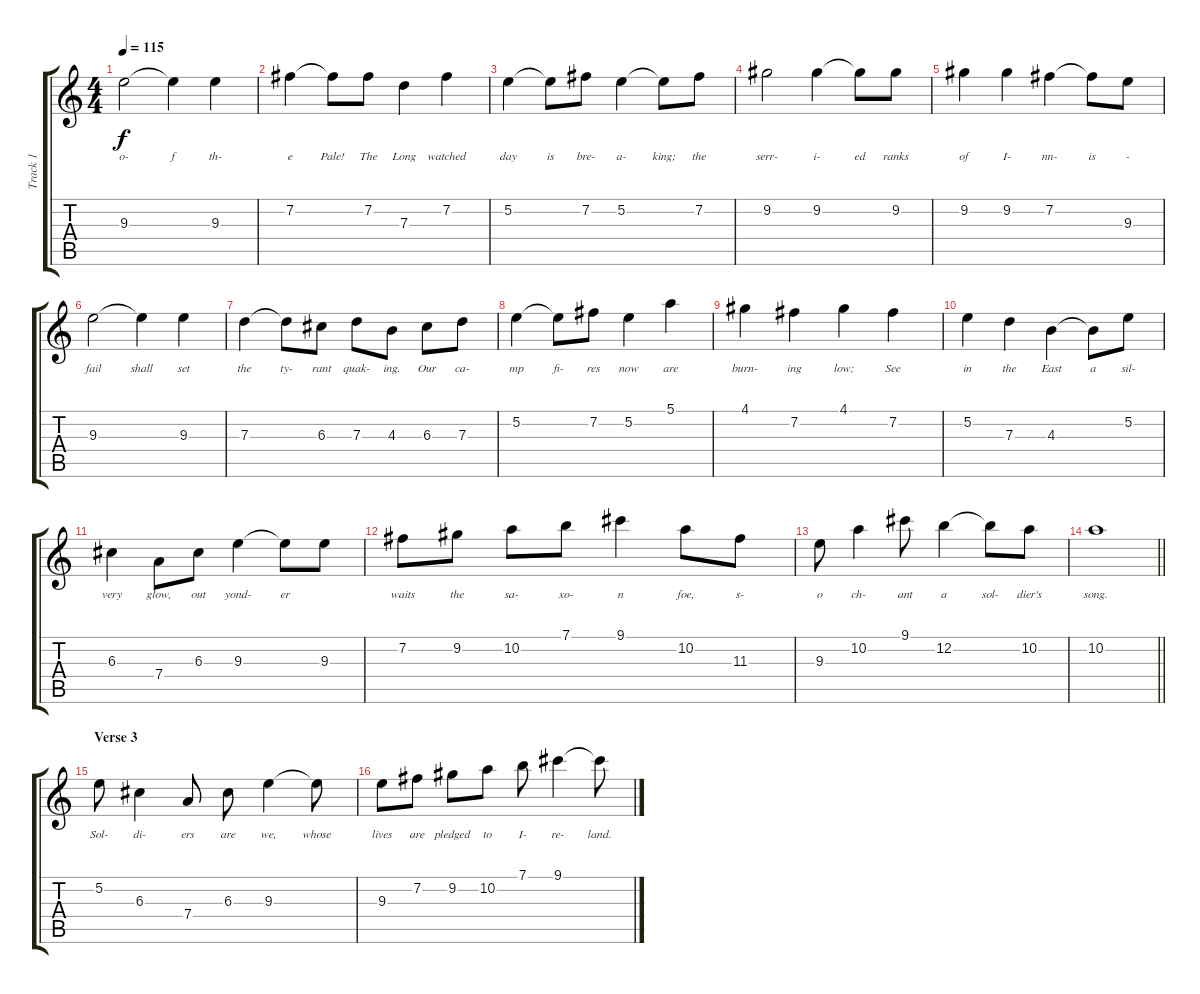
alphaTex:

\track ("Track 1" "Track 1") {instrument acousticguitarsteel}
\staff {score tabs}
\tuning (E4 B3 G3 D3 A2 E2) {hide}
\ts (4 4)
\tempo 115
\clef g2
\ks c
9.3.2{lyrics (0 "o-") lyrics (1 "") lyrics (2 "") lyrics (3 "") lyrics (4 "") dy f} 9.3{t}.4{lyrics (0 "f") lyrics (1 "") lyrics (2 "") lyrics (3 "") lyrics (4 "")} 9.3.4{lyrics (0 "th-") lyrics (1 "") lyrics (2 "") lyrics (3 "") lyrics (4 "")} |
7.2.4{lyrics (0 "e") lyrics (1 "") lyrics (2 "") lyrics (3 "") lyrics (4 "")} 7.2{t}.8{lyrics (0 "Pale!") lyrics (1 "") lyrics (2 "") lyrics (3 "") lyrics (4 "")} 7.2.8{lyrics (0 "The") lyrics (1 "") lyrics (2 "") lyrics (3 "") lyrics (4 "")} 7.3.4{lyrics (0 "Long") lyrics (1 "") lyrics (2 "") lyrics (3 "") lyrics (4 "")} 7.2.4{lyrics (0 "watched") lyrics (1 "") lyrics (2 "") lyrics (3 "") lyrics (4 "")} |
5.2.4{lyrics (0 "day") lyrics (1 "") lyrics (2 "") lyrics (3 "") lyrics (4 "")} 5.2{t}.8{lyrics (0 "is") lyrics (1 "") lyrics (2 "") lyrics (3 "") lyrics (4 "")} 7.2.8{lyrics (0 "bre-") lyrics (1 "") lyrics (2 "") lyrics (3 "") lyrics (4 "")} 5.2.4{lyrics (0 "a-") lyrics (1 "") lyrics (2 "") lyrics (3 "") lyrics (4 "")} 5.2{t}.8{lyrics (0 "king;") lyrics (1 "") lyrics (2 "") lyrics (3 "") lyrics (4 "")} 7.2.8{lyrics (0 "the") lyrics (1 "") lyrics (2 "") lyrics (3 "") lyrics (4 "")} |
9.2.2{lyrics (0 "serr-") lyrics (1 "") lyrics (2 "") lyrics (3 "") lyrics (4 "")} 9.2.4{lyrics (0 "i-") lyrics (1 "") lyrics (2 "") lyrics (3 "") lyrics (4 "")} 9.2{t}.8{lyrics (0 "ed") lyrics (1 "") lyrics (2 "") lyrics (3 "") lyrics (4 "")} 9.2.8{lyrics (0 "ranks") lyrics (1 "") lyrics (2 "") lyrics (3 "") lyrics (4 "")} |
9.2.4{lyrics (0 "of") lyrics (1 "") lyrics (2 "") lyrics (3 "") lyrics (4 "")} 9.2.4{lyrics (0 "I-") lyrics (1 "") lyrics (2 "") lyrics (3 "") lyrics (4 "")} 7.2.4{lyrics (0 "nn-") lyrics (1 "") lyrics (2 "") lyrics (3 "") lyrics (4 "")} 7.2{t}.8{lyrics (0 "is") lyrics (1 "") lyrics (2 "") lyrics (3 "") lyrics (4 "")} 9.3.8{lyrics (0 "-") lyrics (1 "") lyrics (2 "") lyrics (3 "") lyrics (4 "")} |
9.3.2{lyrics (0 "fail") lyrics (1 "") lyrics (2 "") lyrics (3 "") lyrics (4 "")} 9.3{t}.4{lyrics (0 "shall") lyrics (1 "") lyrics (2 "") lyrics (3 "") lyrics (4 "")} 9.3.4{lyrics (0 "set") lyrics (1 "") lyrics (2 "") lyrics (3 "") lyrics (4 "")} |
7.3.4{lyrics (0 "the") lyrics (1 "") lyrics (2 "") lyrics (3 "") lyrics (4 "")} 7.3{t}.8{lyrics (0 "ty-") lyrics (1 "") lyrics (2 "") lyrics (3 "") lyrics (4 "")} 6.3.8{lyrics (0 "rant") lyrics (1 "") lyrics (2 "") lyrics (3 "") lyrics (4 "")} 7.3.8{lyrics (0 "quak-") lyrics (1 "") lyrics (2 "") lyrics (3 "") lyrics (4 "")} 4.3.8{lyrics (0 "ing.") lyrics (1 "") lyrics (2 "") lyrics (3 "") lyrics (4 "")} 6.3.8{lyrics (0 "Our") lyrics (1 "") lyrics (2 "") lyrics (3 "") lyrics (4 "")} 7.3.8{lyrics (0 "ca-") lyrics (1 "") lyrics (2 "") lyrics (3 "") lyrics (4 "")} |
5.2.4{lyrics (0 "mp") lyrics (1 "") lyrics (2 "") lyrics (3 "") lyrics (4 "")} 5.2{t}.8{lyrics (0 "fi-") lyrics (1 "") lyrics (2 "") lyrics (3 "") lyrics (4 "")} 7.2.8{lyrics (0 "res") lyrics (1 "") lyrics (2 "") lyrics (3 "") lyrics (4 "")} 5.2.4{lyrics (0 "now") lyrics (1 "") lyrics (2 "") lyrics (3 "") lyrics (4 "")} 5.1.4{lyrics (0 "are") lyrics (1 "") lyrics (2 "") lyrics (3 "") lyrics (4 "")} |
4.1.4{lyrics (0 "burn-") lyrics (1 "") lyrics (2 "") lyrics (3 "") lyrics (4 "")} 7.2.4{lyrics (0 "ing") lyrics (1 "") lyrics (2 "") lyrics (3 "") lyrics (4 "")} 4.1.4{lyrics (0 "low;") lyrics (1 "") lyrics (2 "") lyrics (3 "") lyrics (4 "")} 7.2.4{lyrics (0 "See") lyrics (1 "") lyrics (2 "") lyrics (3 "") lyrics (4 "")} |
5.2.4{lyrics (0 "in") lyrics (1 "") lyrics (2 "") lyrics (3 "") lyrics (4 "")} 7.3.4{lyrics (0 "the") lyrics (1 "") lyrics (2 "") lyrics (3 "") lyrics (4 "")} 4.3.4{lyrics (0 "East") lyrics (1 "") lyrics (2 "") lyrics (3 "") lyrics (4 "")} 4.3{t}.8{lyrics (0 "a") lyrics (1 "") lyrics (2 "") lyrics (3 "") lyrics (4 "")} 5.2.8{lyrics (0 "sil-") lyrics (1 "") lyrics (2 "") lyrics (3 "") lyrics (4 "")} |
6.3.4{lyrics (0 "very") lyrics (1 "") lyrics (2 "") lyrics (3 "") lyrics (4 "")} 7.4.8{lyrics (0 "glow,") lyrics (1 "") lyrics (2 "") lyrics (3 "") lyrics (4 "")} 6.3.8{lyrics (0 "out") lyrics (1 "") lyrics (2 "") lyrics (3 "") lyrics (4 "")} 9.3.4{lyrics (0 "yond-") lyrics (1 "") lyrics (2 "") lyrics (3 "") lyrics (4 "")} 9.3{t}.8{lyrics (0 "er") lyrics (1 "") lyrics (2 "") lyrics (3 "") lyrics (4 "")} 9.3.8{lyrics (0 "") lyrics (1 "") lyrics (2 "") lyrics (3 "") lyrics (4 "")} |
7.2.8{lyrics (0 "waits") lyrics (1 "") lyrics (2 "") lyrics (3 "") lyrics (4 "")} 9.2.8{lyrics (0 "the") lyrics (1 "") lyrics (2 "") lyrics (3 "") lyrics (4 "")} 10.2.8{lyrics (0 "sa-") lyrics (1 "") lyrics (2 "") lyrics (3 "") lyrics (4 "")} 7.1.8{lyrics (0 "xo-") lyrics (1 "") lyrics (2 "") lyrics (3 "") lyrics (4 "")} 9.1.4{lyrics (0 "n") lyrics (1 "") lyrics (2 "") lyrics (3 "") lyrics (4 "")} 10.2.8{lyrics (0 "foe,") lyrics (1 "") lyrics (2 "") lyrics (3 "") lyrics (4 "")} 11.3.8{lyrics (0 "s-") lyrics (1 "") lyrics (2 "") lyrics (3 "") lyrics (4 "")} |
9.3.8{lyrics (0 "o") lyrics (1 "") lyrics (2 "") lyrics (3 "") lyrics (4 "")} 10.2.4{lyrics (0 "ch-") lyrics (1 "") lyrics (2 "") lyrics (3 "") lyrics (4 "")} 9.1.8{lyrics (0 "ant") lyrics (1 "") lyrics (2 "") lyrics (3 "") lyrics (4 "")} 12.2.4{lyrics (0 "a") lyrics (1 "") lyrics (2 "") lyrics (3 "") lyrics (4 "")} 12.2{t}.8{lyrics (0 "sol-") lyrics (1 "") lyrics (2 "") lyrics (3 "") lyrics (4 "")} 10.2.8{lyrics (0 "dier's") lyrics (1 "") lyrics (2 "") lyrics (3 "") lyrics (4 "")} |
\barLineRight lightlight
10.2.1{lyrics (0 "song.") lyrics (1 "") lyrics (2 "") lyrics (3 "") lyrics (4 "")} |
\section ("" "Verse 3")
5.2.8{lyrics (0 "Sol-") lyrics (1 "") lyrics (2 "") lyrics (3 "") lyrics (4 "")} 6.3.4{lyrics (0 "di-") lyrics (1 "") lyrics (2 "") lyrics (3 "") lyrics (4 "")} 7.4.8{lyrics (0 "ers") lyrics (1 "") lyrics (2 "") lyrics (3 "") lyrics (4 "")} 6.3.8{lyrics (0 "are") lyrics (1 "") lyrics (2 "") lyrics (3 "") lyrics (4 "")} 9.3.4{lyrics (0 "we,") lyrics (1 "") lyrics (2 "") lyrics (3 "") lyrics (4 "")} 9.3{t}.8{lyrics (0 "whose") lyrics (1 "") lyrics (2 "") lyrics (3 "") lyrics (4 "")} |
9.3.8{lyrics (0 "lives") lyrics (1 "") lyrics (2 "") lyrics (3 "") lyrics (4 "")} 7.2.8{lyrics (0 "are") lyrics (1 "") lyrics (2 "") lyrics (3 "") lyrics (4 "")} 9.2.8{lyrics (0 "pledged") lyrics (1 "") lyrics (2 "") lyrics (3 "") lyrics (4 "")} 10.2.8{lyrics (0 "to") lyrics (1 "") lyrics (2 "") lyrics (3 "") lyrics (4 "")} 7.1.8{lyrics (0 "I-") lyrics (1 "") lyrics (2 "") lyrics (3 "") lyrics (4 "")} 9.1.4{lyrics (0 "re-") lyrics (1 "") lyrics (2 "") lyrics (3 "") lyrics (4 "")} 9.1{t}.8{lyrics (0 "land.") lyrics (1 "") lyrics (2 "") lyrics (3 "") lyrics (4 "")}
